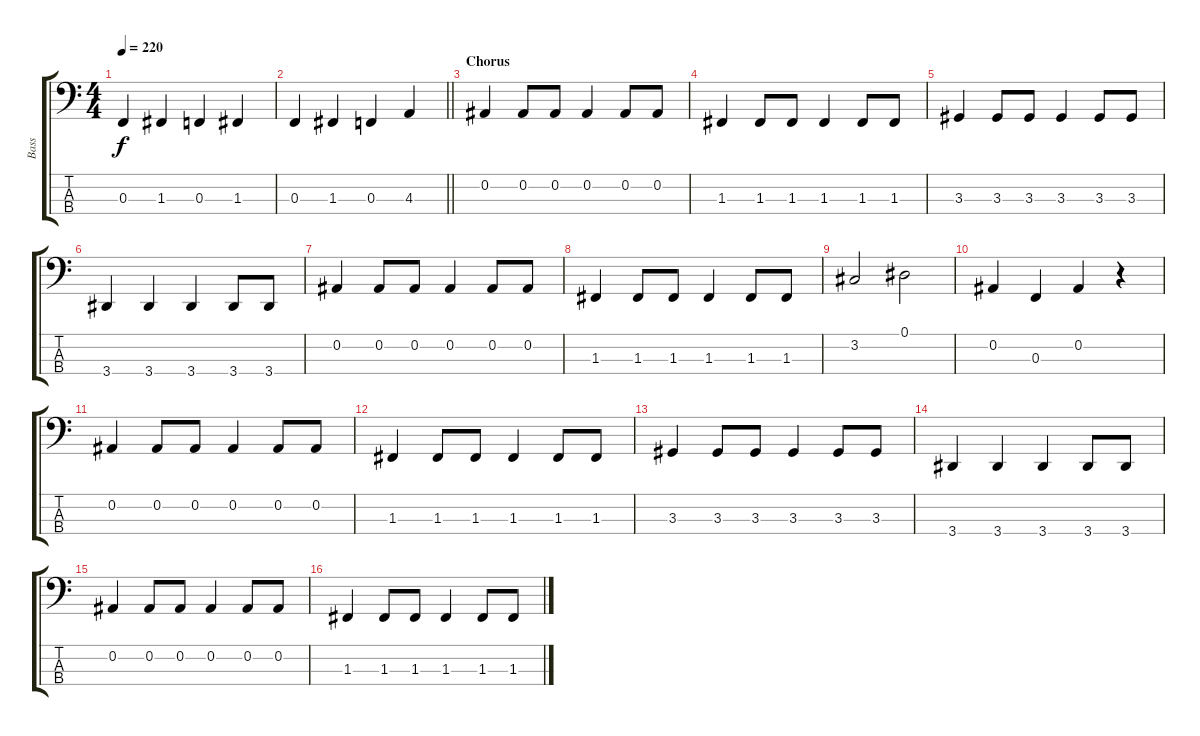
\track ("Bass" "Bass") {instrument electricbassfinger}
\staff {score tabs}
\tuning (Eb2 Bb1 F1 C1) {hide}
\ts (4 4)
\tempo 220
\clef f4
\ks c
0.3.4{dy f} 1.3.4 0.3.4 1.3.4 |
\barLineRight lightlight
0.3.4 1.3.4 0.3.4 4.3.4 |
\section ("" "Chorus")
0.2.4 0.2.8 0.2.8 0.2.4 0.2.8 0.2.8 |
1.3.4 1.3.8 1.3.8 1.3.4 1.3.8 1.3.8 |
3.3.4 3.3.8 3.3.8 3.3.4 3.3.8 3.3.8 |
3.4.4 3.4.4 3.4.4 3.4.8 3.4.8 |
0.2.4 0.2.8 0.2.8 0.2.4 0.2.8 0.2.8 |
1.3.4 1.3.8 1.3.8 1.3.4 1.3.8 1.3.8 |
3.2.2 0.1.2 |
0.2.4 0.3.4 0.2.4 r.4 |
0.2.4 0.2.8 0.2.8 0.2.4 0.2.8 0.2.8 |
1.3.4 1.3.8 1.3.8 1.3.4 1.3.8 1.3.8 |
3.3.4 3.3.8 3.3.8 3.3.4 3.3.8 3.3.8 |
3.4.4 3.4.4 3.4.4 3.4.8 3.4.8 |
0.2.4 0.2.8 0.2.8 0.2.4 0.2.8 0.2.8 |
1.3.4 1.3.8 1.3.8 1.3.4 1.3.8 1.3.8
